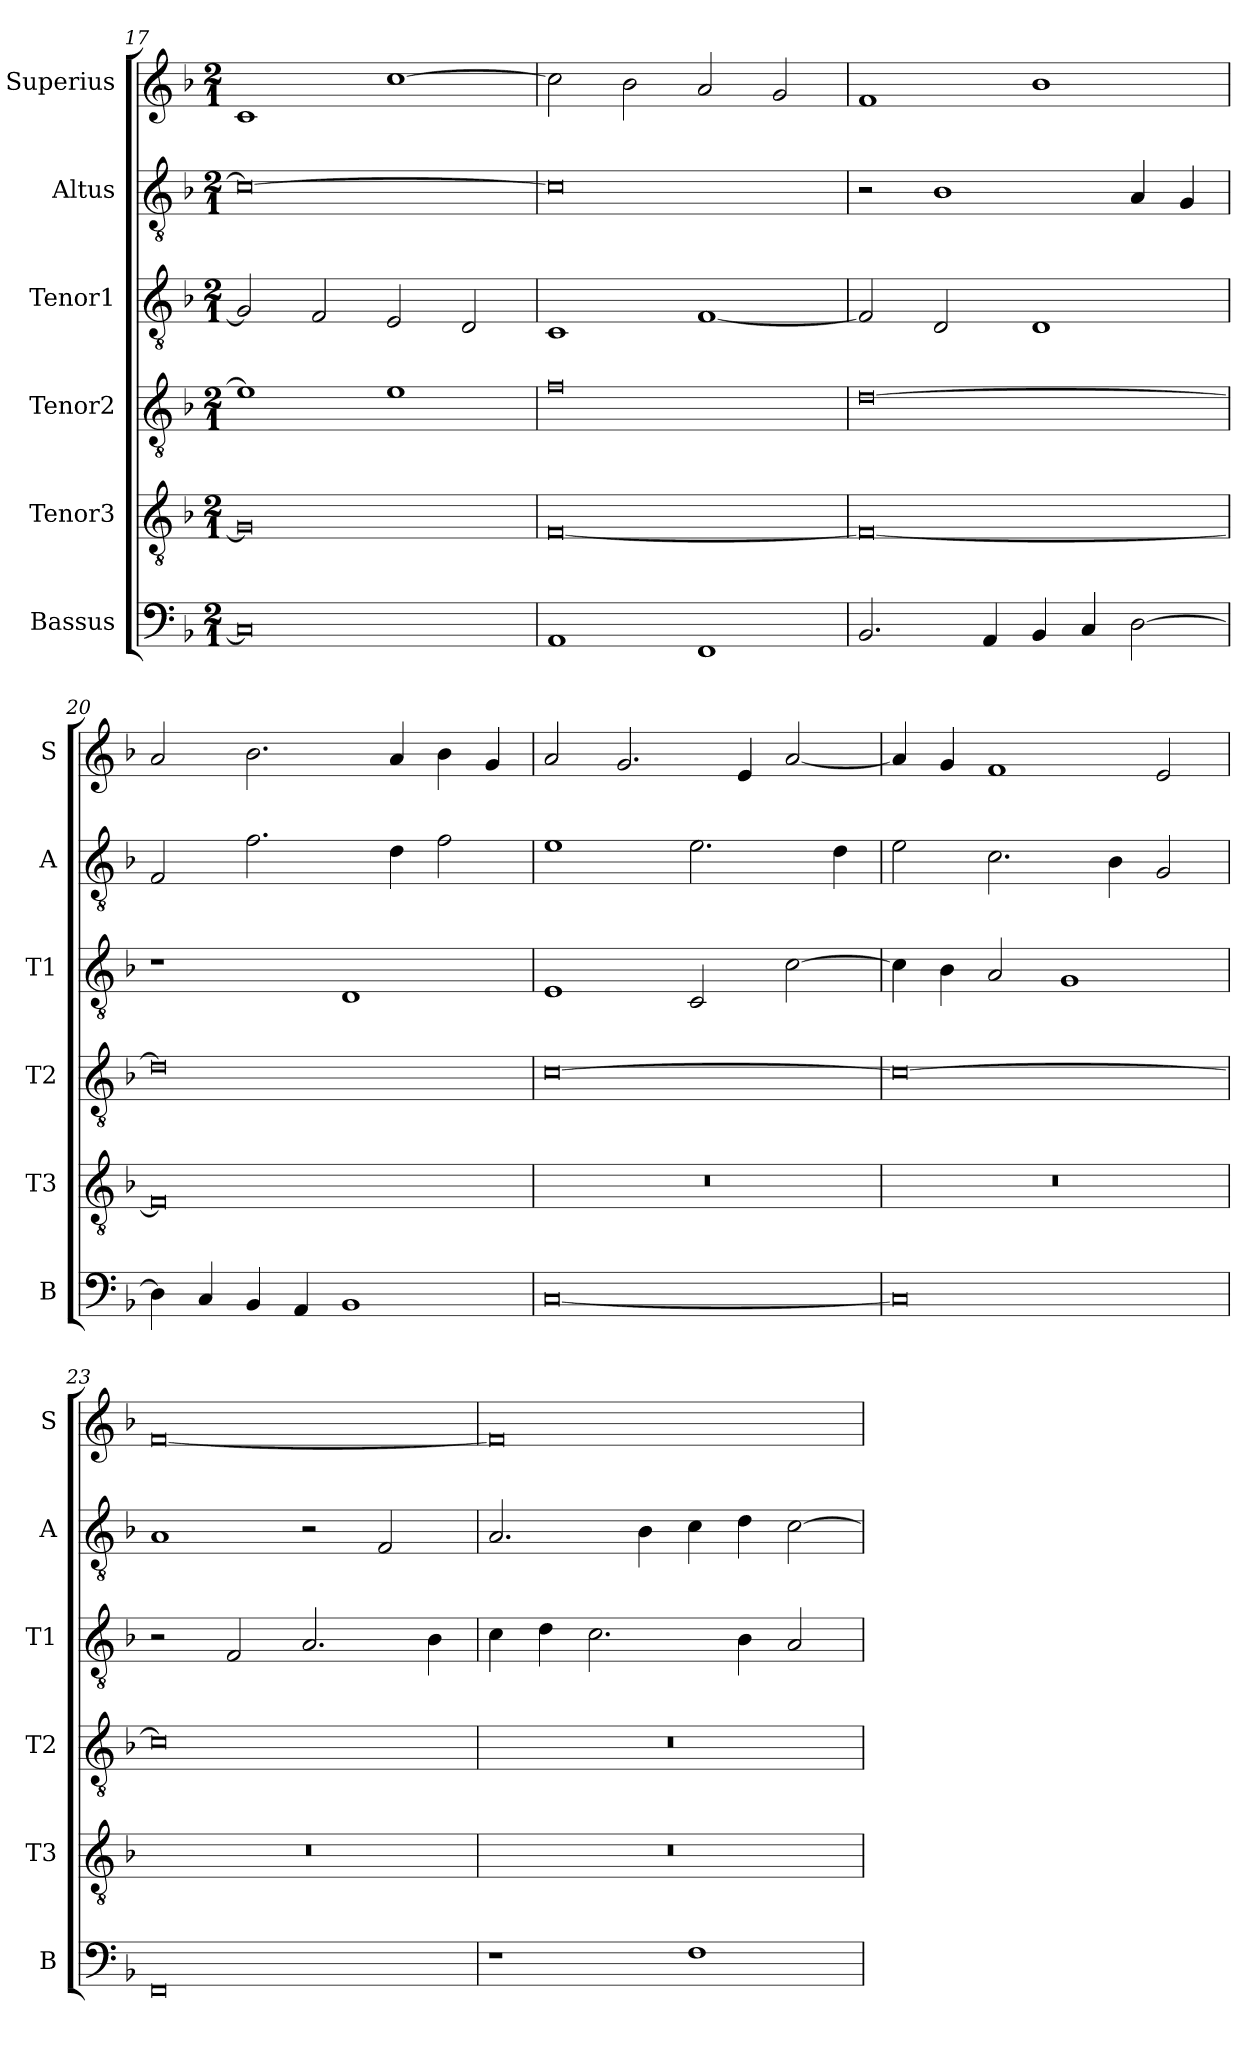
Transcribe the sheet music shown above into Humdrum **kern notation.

**kern	**kern	**kern	**kern	**kern	**kern
*part6	*part5	*part4	*part3	*part2	*part1
*staff6	*staff5	*staff4	*staff3	*staff2	*staff1
*I"Bassus	*I"Tenor3	*I"Tenor2	*I"Tenor1	*I"Altus	*I"Superius
*I'B	*I'T3	*I'T2	*I'T1	*I'A	*I'S
*clefF4	*clefGv2	*clefGv2	*clefGv2	*clefGv2	*clefG2
*k[b-]	*k[b-]	*k[b-]	*k[b-]	*k[b-]	*k[b-]
*M2/1	*M2/1	*M2/1	*M2/1	*M2/1	*M2/1
=17	=17	=17	=17	=17	=17
0C]	0G]	1e]	2G/]	0c_	1c
.	.	.	2F/	.	.
.	.	1e	2E/	.	[1cc
.	.	.	2D/	.	.
=18	=18	=18	=18	=18	=18
1AA	[0F	0f	1C	0c]	2cc\]
.	.	.	.	.	2b-\
1FF	.	.	[1F	.	2a/
.	.	.	.	.	2g/
=19	=19	=19	=19	=19	=19
2.BB-/	0F_	[0d	2F/]	2r	1f
.	.	.	2D/	1B-	.
4AA/	.	.	.	.	.
4BB-/	.	.	1D	.	1b-
4C/	.	.	.	.	.
[2D\	.	.	.	4A/	.
.	.	.	.	4G/	.
=20	=20	=20	=20	=20	=20
4D\]	0F]	0d]	1r	2F/	2a/
4C/	.	.	.	.	.
4BB-/	.	.	.	2.f\	2.b-\
4AA/	.	.	.	.	.
1BB-	.	.	1D	.	.
.	.	.	.	4d\	4a/
.	.	.	.	2f\	4b-\
.	.	.	.	.	4g/
=21	=21	=21	=21	=21	=21
[0C	0r	[0c	1E	1e	2a/
.	.	.	.	.	2.g/
.	.	.	2C/	2.e\	.
.	.	.	.	.	4e/
.	.	.	[2c\	.	[2a/
.	.	.	.	4d\	.
=22	=22	=22	=22	=22	=22
0C]	0r	0c_	4c\]	2e\	4a/]
.	.	.	4B-\	.	4g/
.	.	.	2A/	2.c\	1f
.	.	.	1G	.	.
.	.	.	.	4B-\	.
.	.	.	.	2G/	2e/
=23	=23	=23	=23	=23	=23
0FF	0r	0c]	2r	1A	[0f
.	.	.	2F/	.	.
.	.	.	2.A/	2r	.
.	.	.	.	2F/	.
.	.	.	4B-\	.	.
=24	=24	=24	=24	=24	=24
1r	0r	0r	4c\	2.A/	0f]
.	.	.	4d\	.	.
.	.	.	2.c\	.	.
.	.	.	.	4B-\	.
1F	.	.	.	4c\	.
.	.	.	4B-\	4d\	.
.	.	.	2A/	[2c\	.
=	=	=	=	=	=
*-	*-	*-	*-	*-	*-
